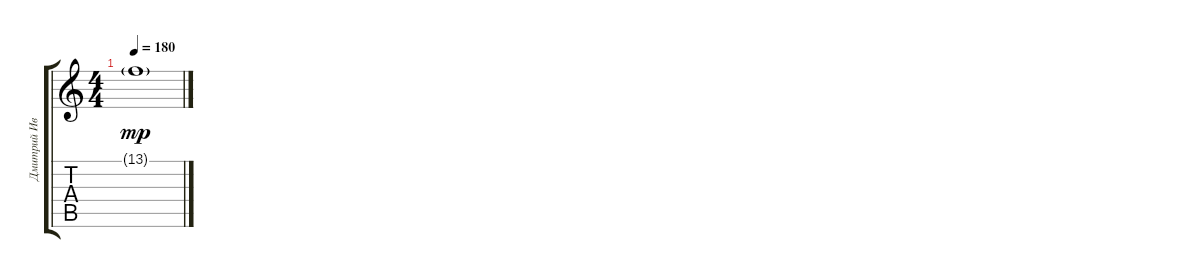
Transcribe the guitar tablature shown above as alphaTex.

\track ("Дмитрий Иванов" "Дмитрий Ив") {instrument harpsichord}
\staff {score tabs}
\tuning (E4 B3 G3 D3 A2 E2) {hide}
\ts (4 4)
\tempo 180
\clef g2
\ks c
13.1{g}.1{dy mp}
